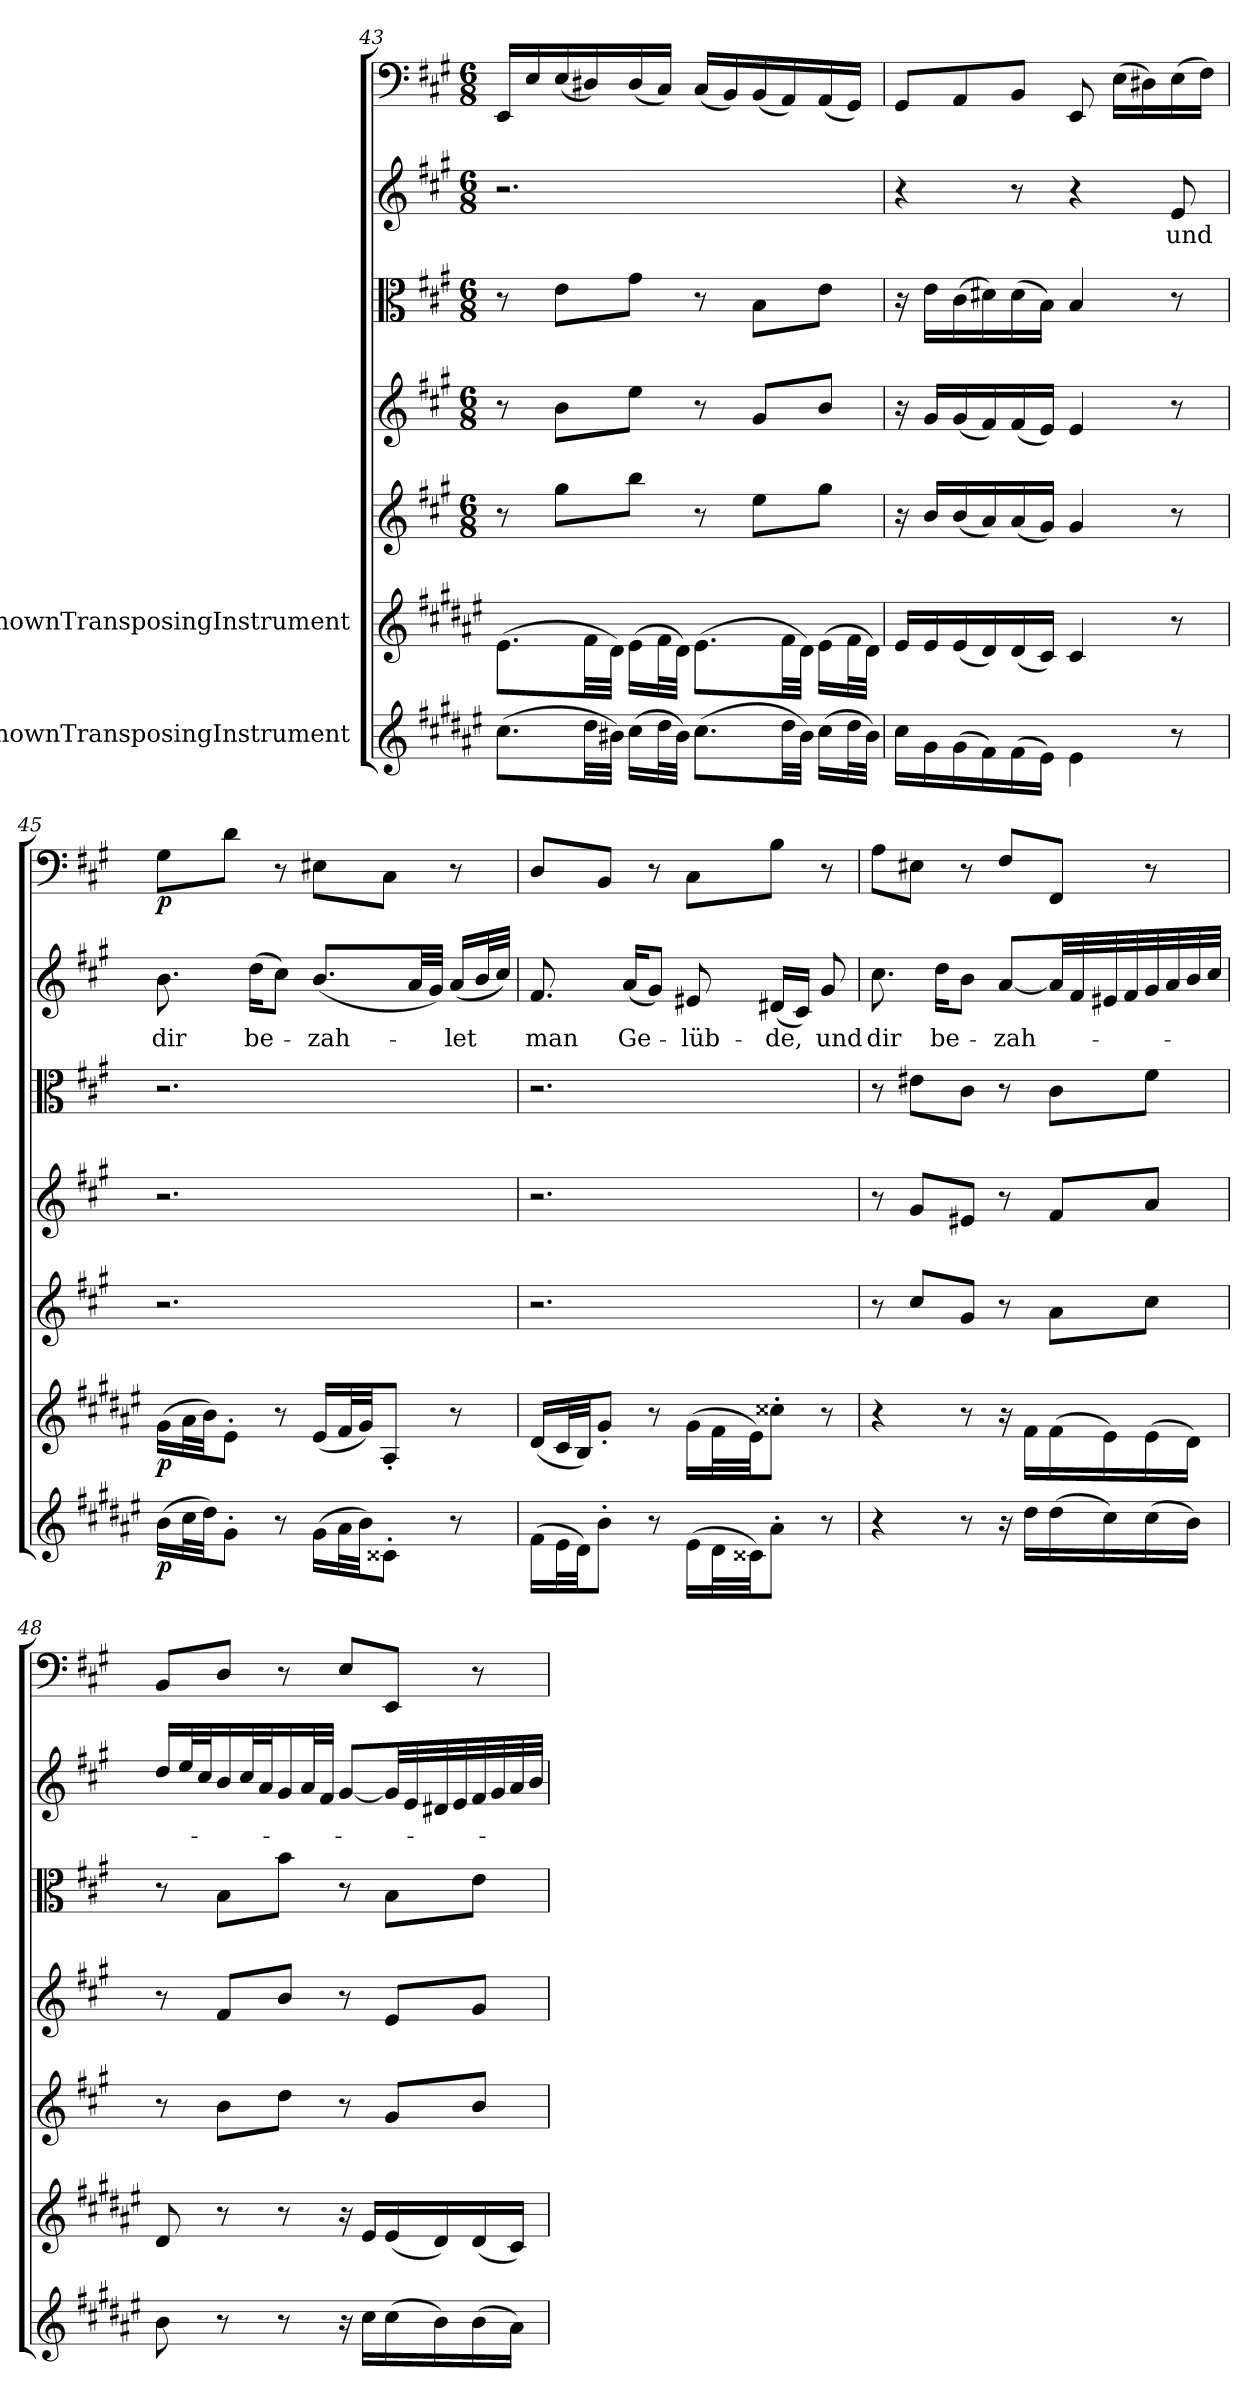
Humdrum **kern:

**kern	**dynam	**kern	**dynam	**kern	**kern	**kern	**kern	**text	**kern	**dynam
*part7	*part7	*part6	*part6	*part5	*part4	*part3	*part2	*part2	*part1	*part1
*staff7	*staff7	*staff6	*staff6	*staff5	*staff4	*staff3	*staff2	*staff2	*staff1	*staff1
*I"UnknownTransposingInstrument	*	*I"UnknownTransposingInstrument	*	*	*	*	*	*	*	*
*clefG2	*	*clefG2	*	*clefG2	*clefG2	*clefC3	*clefG2	*	*clefF4	*
*ITrd-2c-3	*	*ITrd-2c-3	*	*	*	*	*	*	*	*
*k[f#c#g#]	*	*k[f#c#g#]	*	*k[f#c#g#]	*k[f#c#g#]	*k[f#c#g#]	*k[f#c#g#]	*	*k[f#c#g#]	*
*	*	*	*	*M6/8	*M6/8	*M6/8	*M6/8	*	*M6/8	*
=43	=43	=43	=43	=43	=43	=43	=43	=43	=43	=43
(8.ee\L	.	(8.g#\L	.	8r	8r	8r	2.r	.	16EE/LL	.
.	.	.	.	.	.	.	.	.	16E/	.
.	.	.	.	8gg#\L	8b\L	8e\L	.	.	(16E/	.
32ff#\LL	.	32a\LL	.	.	.	.	.	.	16D#X/)	.
32dd#X\JJJ)	.	32f#\JJJ)	.	.	.	.	.	.	.	.
(16ee\LL	.	(16g#\LL	.	8bb\J	8ee\J	8g#\J	.	.	(16D#/	.
32ff#\L	.	32a\L	.	.	.	.	.	.	16C#/JJ)	.
32dd#\JJJ)	.	32f#\JJJ)	.	.	.	.	.	.	.	.
(8.ee\L	.	(8.g#\L	.	8r	8r	8r	.	.	(16C#/LL	.
.	.	.	.	.	.	.	.	.	16BB/)	.
.	.	.	.	8ee\L	8g#/L	8B\L	.	.	(16BB/	.
32ff#\LL	.	32a\LL	.	.	.	.	.	.	16AA/)	.
32dd#\JJJ)	.	32f#\JJJ)	.	.	.	.	.	.	.	.
(16ee\LL	.	(16g#\LL	.	8gg#\J	8b/J	8e\J	.	.	(16AA/	.
32ff#\L	.	32a\L	.	.	.	.	.	.	16GG#/JJ)	.
32dd#\JJJ)	.	32f#\JJJ)	.	.	.	.	.	.	.	.
=44	=44	=44	=44	=44	=44	=44	=44	=44	=44	=44
16ee\LL	.	16g#/LL	.	16r	16r	16r	4r	.	8GG#/L	.
16b\	.	16g#/	.	16b/LL	16g#/LL	16e\LL	.	.	.	.
(16b\	.	(16g#/	.	(16b/	(16g#/	(16c#\	.	.	8AA/	.
16a\)	.	16f#/)	.	16a/)	16f#/)	16d#X\)	.	.	.	.
(16a\	.	(16f#/	.	(16a/	(16f#/	(16d#\	8r	.	8BB/J	.
16g#\JJ)	.	16e/JJ)	.	16g#/JJ)	16e/JJ)	16B\JJ)	.	.	.	.
4g#\	.	4e/	.	4g#/	4e/	4B/	4r	.	8EE/	.
.	.	.	.	.	.	.	.	.	(16E\LL	.
.	.	.	.	.	.	.	.	.	16D#X\)	.
8r	.	8r	.	8r	8r	8r	8e/	und	(16E\	.
.	.	.	.	.	.	.	.	.	16F#\JJ)	.
=45	=45	=45	=45	=45	=45	=45	=45	=45	=45	=45
(16dd\LL	p	(16b\LL	p	2.r	2.r	2.r	8.b\	dir	8G#\L	p
32ee\L	.	32cc#\L	.	.	.	.	.	.	.	.
32ff#\JJ)	.	32dd\JJ)	.	.	.	.	.	.	.	.
8b'\J	.	8g#'\J	.	.	.	.	.	.	8d\J	.
.	.	.	.	.	.	.	(16dd\KL	be-	.	.
8r	.	8r	.	.	.	.	8cc#\J)	.	8r	.
(16b\LL	.	(16g#/LL	.	.	.	.	(8.b/L	-zah-	8E#X\L	.
32cc#\L	.	32a/L	.	.	.	.	.	.	.	.
32dd\JJ)	.	32b/JJ)	.	.	.	.	.	.	.	.
8e#X'\J	.	8c#'/J	.	.	.	.	.	.	8C#\J	.
.	.	.	.	.	.	.	32a/LL	.	.	.
.	.	.	.	.	.	.	32g#/JJJ)	.	.	.
8r	.	8r	.	.	.	.	(16a/LL	-let	8r	.
.	.	.	.	.	.	.	32b/L	.	.	.
.	.	.	.	.	.	.	32cc#/JJJ)	.	.	.
=46	=46	=46	=46	=46	=46	=46	=46	=46	=46	=46
(16a\LL	.	(16f#/LL	.	2.r	2.r	2.r	8.f#/	man	8D/L	.
32g#\L	.	32e/L	.	.	.	.	.	.	.	.
32f#\JJ)	.	32d/JJ)	.	.	.	.	.	.	.	.
8dd'\J	.	8b'/J	.	.	.	.	.	.	8BB/J	.
.	.	.	.	.	.	.	(16a/KL	Ge-	.	.
8r	.	8r	.	.	.	.	8g#/J)	.	8r	.
(16g#\LL	.	(16b\LL	.	.	.	.	8e#X/	-lüb-	8C#\L	.
32f#\L	.	32a\L	.	.	.	.	.	.	.	.
32e#X\JJ)	.	32g#\JJ)	.	.	.	.	.	.	.	.
8cc#'\J	.	8ee#X'\J	.	.	.	.	(16d#X/LL	-de,	8B\J	.
.	.	.	.	.	.	.	16c#/JJ)	.	.	.
8r	.	8r	.	.	.	.	8g#/	und	8r	.
=47	=47	=47	=47	=47	=47	=47	=47	=47	=47	=47
4r	.	4r	.	8r	8r	8r	8.cc#\	dir	8A\L	.
.	.	.	.	8cc#/L	8g#/L	8e#X\L	.	.	8E#X\J	.
.	.	.	.	.	.	.	16dd\KL	be-	.	.
8r	.	8r	.	8g#/J	8e#X/J	8c#\J	8b\J	.	8r	.
16r	.	16r	.	8r	8r	8r	[8a/L	-zah-	8F#/L	.
16ff#\LL	.	16a\LL	.	.	.	.	.	.	.	.
(16ff#\	.	(16a\	.	8a\L	8f#/L	8c#\L	32a/LL]	.	8FF#/J	.
.	.	.	.	.	.	.	32f#/	.	.	.
16ee\)	.	16g#\)	.	.	.	.	32e#X/	.	.	.
.	.	.	.	.	.	.	32f#/	.	.	.
(16ee\	.	(16g#\	.	8cc#\J	8a/J	8f#\J	32g#/	.	8r	.
.	.	.	.	.	.	.	32a/	.	.	.
16dd\JJ)	.	16f#\JJ)	.	.	.	.	32b/	.	.	.
.	.	.	.	.	.	.	32cc#/JJJ	.	.	.
=48	=48	=48	=48	=48	=48	=48	=48	=48	=48	=48
8dd\	.	8f#/	.	8r	8r	8r	16dd/LL	.	8BB/L	.
.	.	.	.	.	.	.	32ee/L	.	.	.
.	.	.	.	.	.	.	32cc#/J	.	.	.
8r	.	8r	.	8b\L	8f#/L	8B\L	16b/	.	8D/J	.
.	.	.	.	.	.	.	32cc#/L	.	.	.
.	.	.	.	.	.	.	32a/J	.	.	.
8r	.	8r	.	8dd\J	8b/J	8b\J	16g#/	.	8r	.
.	.	.	.	.	.	.	32a/L	.	.	.
.	.	.	.	.	.	.	32f#/JJJ	.	.	.
16r	.	16r	.	8r	8r	8r	[8g#/L	.	8E/L	.
16ee\LL	.	16g#/LL	.	.	.	.	.	.	.	.
(16ee\	.	(16g#/	.	8g#/L	8e/L	8B\L	32g#/LL]	.	8EE/J	.
.	.	.	.	.	.	.	32e/	.	.	.
16dd\)	.	16f#/)	.	.	.	.	32d#X/	.	.	.
.	.	.	.	.	.	.	32e/	.	.	.
(16dd\	.	(16f#/	.	8b/J	8g#/J	8e\J	32f#/	.	8r	.
.	.	.	.	.	.	.	32g#/	.	.	.
16cc#\JJ)	.	16e/JJ)	.	.	.	.	32a/	.	.	.
.	.	.	.	.	.	.	32b/JJJ	.	.	.
=	=	=	=	=	=	=	=	=	=	=
*-	*-	*-	*-	*-	*-	*-	*-	*-	*-	*-
